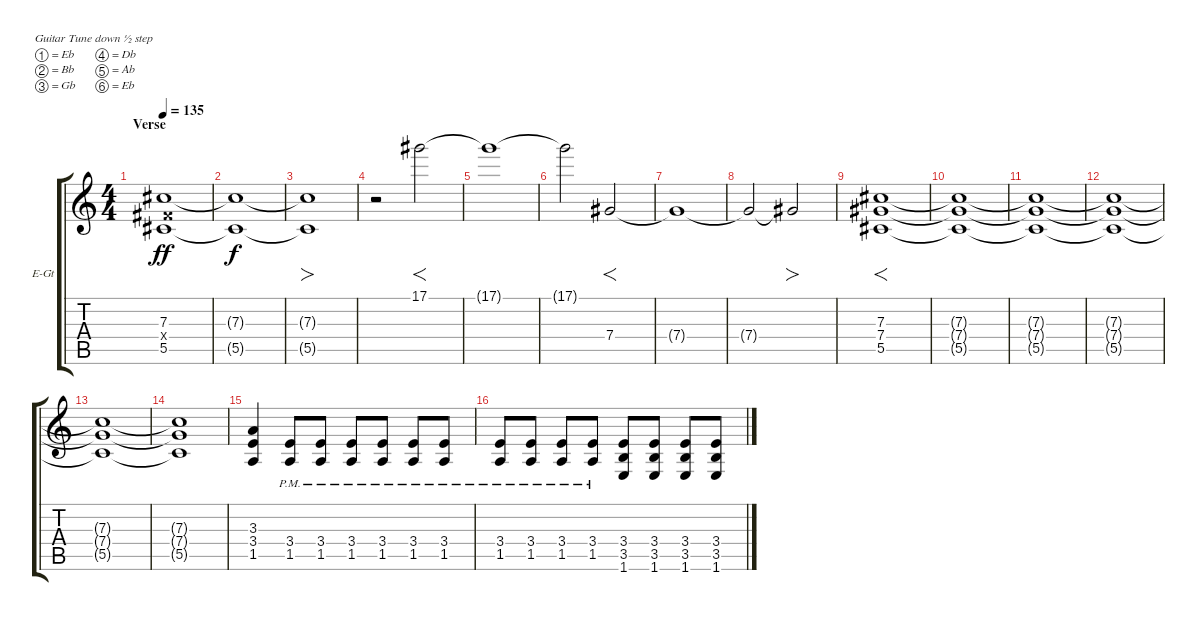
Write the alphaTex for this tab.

\bracketExtendMode groupsimilarinstruments
\firstSystemTrackNameOrientation horizontal
\otherSystemsTrackNameOrientation horizontal
\track ("Zach Blair - Guitar One" "E-Gt") {instrument distortionguitar}
\staff {score tabs}
\tuning (Eb4 Bb3 Gb3 Db3 Ab2 Eb2)
\ts (4 4)
\section ("" "Verse")
\tempo 135
\clef g2
\ks c
(7.3 5.4{x} 5.5).1{dy ff} |
(7.3{t} 5.5{t}).1{dy f} |
(7.3{t} 5.5{t}).1{fo} |
r.2 17.1.2{f} |
17.1{t}.1 |
17.1{t}.2 7.4.2{f} |
7.4{t}.1 |
7.4{t}.2 7.4{t}.2{fo} |
(7.3 7.4 5.5).1{f} |
(7.3{t} 7.4{t} 5.5{t}).1 |
(7.3{t} 7.4{t} 5.5{t}).1 |
(7.3{t} 7.4{t} 5.5{t}).1 |
(7.3{t} 7.4{t} 5.5{t}).1 |
(7.3{t} 7.4{t} 5.5{t}).1 |
(3.3 3.4 1.5).4 (3.4{pm} 1.5{pm}).8 (3.4{pm} 1.5{pm}).8 (3.4{pm} 1.5{pm}).8 (3.4{pm} 1.5{pm}).8 (3.4{pm} 1.5{pm}).8 (3.4{pm} 1.5{pm}).8 |
(3.4{pm} 1.5{pm}).8 (3.4{pm} 1.5{pm}).8 (3.4{pm} 1.5{pm}).8 (3.4{pm} 1.5{pm}).8 (3.4 3.5 1.6).8 (3.4 3.5 1.6).8 (3.4 3.5 1.6).8 (3.4 3.5 1.6).8
